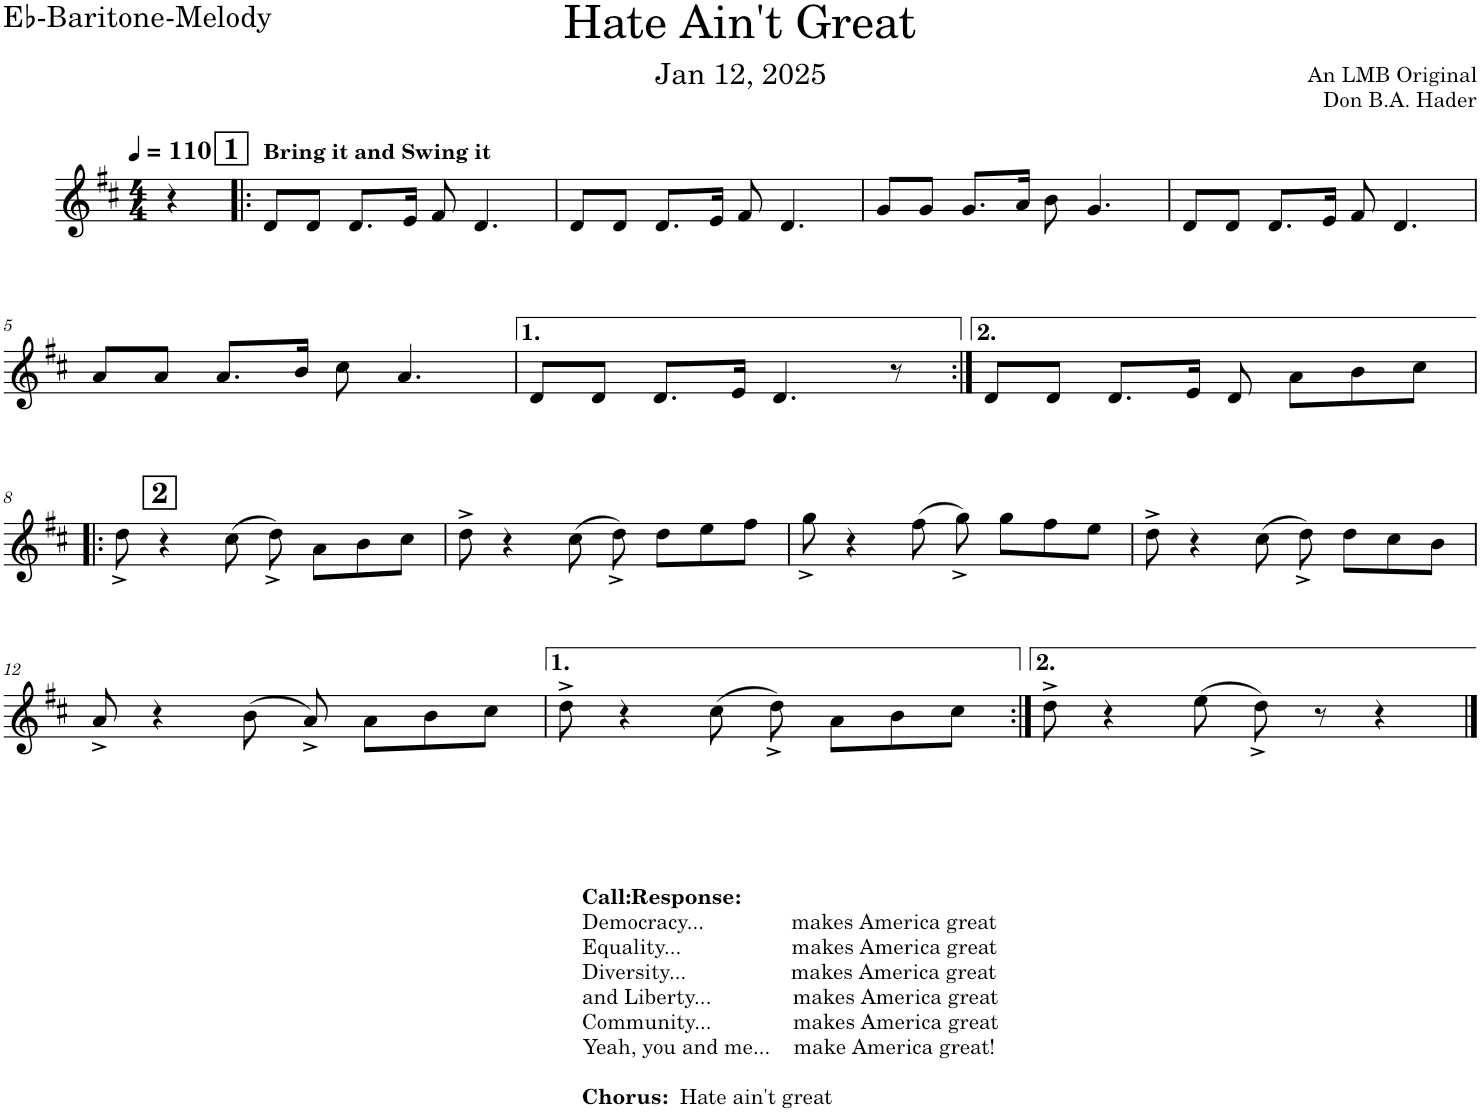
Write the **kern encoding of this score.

**kern
*part1
*staff1
*I"Eb Baritone 1
*I'Eb-Bari-1
*clefG2
*Trd12c21
*k[f#c#]
*M4/4
*MM110
=
4r
!!LO:REH:place=s1:a:B:cj:fs=14:t=1
=1!|:
!LO:TX:a:B:t=Bring it and Swing it
8d/L
8d/J
8.d/L
16e/Jk
8f#/
4.d/
=2
8d/L
8d/J
8.d/L
16e/Jk
8f#/
4.d/
=3
8g/L
8g/J
8.g/L
16a/Jk
8b\
4.g/
=4
8d/L
8d/J
8.d/L
16e/Jk
8f#/
4.d/
!!LO:LB:g=z
=5
8a/L
8a/J
8.a/L
16b/Jk
8cc#\
4.a/
=6
8d/L
8d/J
8.d/L
16e/Jk
4.d/
8r
=7:|!
8d/L
8d/J
8.d/L
16e/Jk
8d/
8a\L
8b\
8cc#\J
!!LO:LB:g=z
!!LO:REH:place=s1:a:B:cj:fs=14:t=2:qo=0.5
=8!|:
8dd^<\
4r
(8cc#\
8dd^<\)
8a\L
8b\
8cc#\J
=9
8dd^\
4r
(8cc#\
8dd^<\)
8dd\L
8ee\
8ff#\J
=10
8gg^<\
4r
(8ff#\
8gg^<\)
8gg\L
8ff#\
8ee\J
=11
8dd^\
4r
(8cc#\
8dd^<\)
8dd\L
8cc#\
8b\J
!!LO:LB:g=z
=12
8a^/
4r
(8b\
8a^</)
8a\L
8b\
8cc#\J
=13
8dd^\
4r
(8cc#\
8dd^<\)
8a\L
8b\
8cc#\J
=14:|!
8dd^\
4r
(8ee\
8dd^<\)
8r
4r
==
*-
